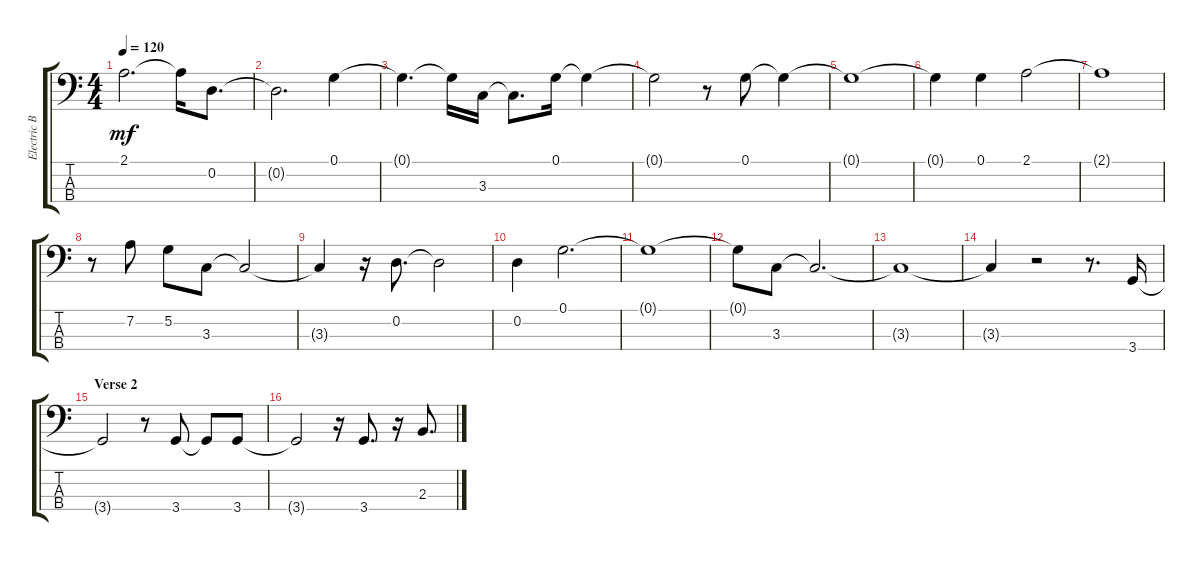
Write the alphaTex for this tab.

\track ("Electric Bass" "Electric B") {instrument electricbassfinger}
\staff {score tabs}
\tuning (G2 D2 A1 E1) {hide}
\ts (4 4)
\tempo 120
\clef f4
\ks aminor
2.1{t}.2{d dy mf} 2.1{t}.16 0.2.8{d} |
0.2{t}.2{d} 0.1.4 |
0.1{t}.4{d} 0.1{t}.16 3.3.16 3.3{t}.8{d} 0.1.16 0.1{t}.4 |
0.1{t}.2 r.8 0.1.8 0.1{t}.4 |
0.1{t}.1 |
0.1{t}.4 0.1.4 2.1.2 |
2.1{t}.1 |
r.8 7.2.8 5.2.8 3.3.8 3.3{t}.2 |
3.3{t}.4 r.16 0.2.8{d} 0.2{t}.2 |
0.2.4 0.1.2{d} |
0.1{t}.1 |
0.1{t}.8 3.3.8 3.3{t}.2{d} |
3.3{t}.1 |
3.3{t}.4 r.2 r.8{d} 3.4.16 |
\section ("" "Verse 2")
3.4{t}.2 r.8 3.4.8 3.4{t}.8 3.4.8 |
3.4{t}.2 r.16 3.4.8{d} r.16 2.3.8{d}
